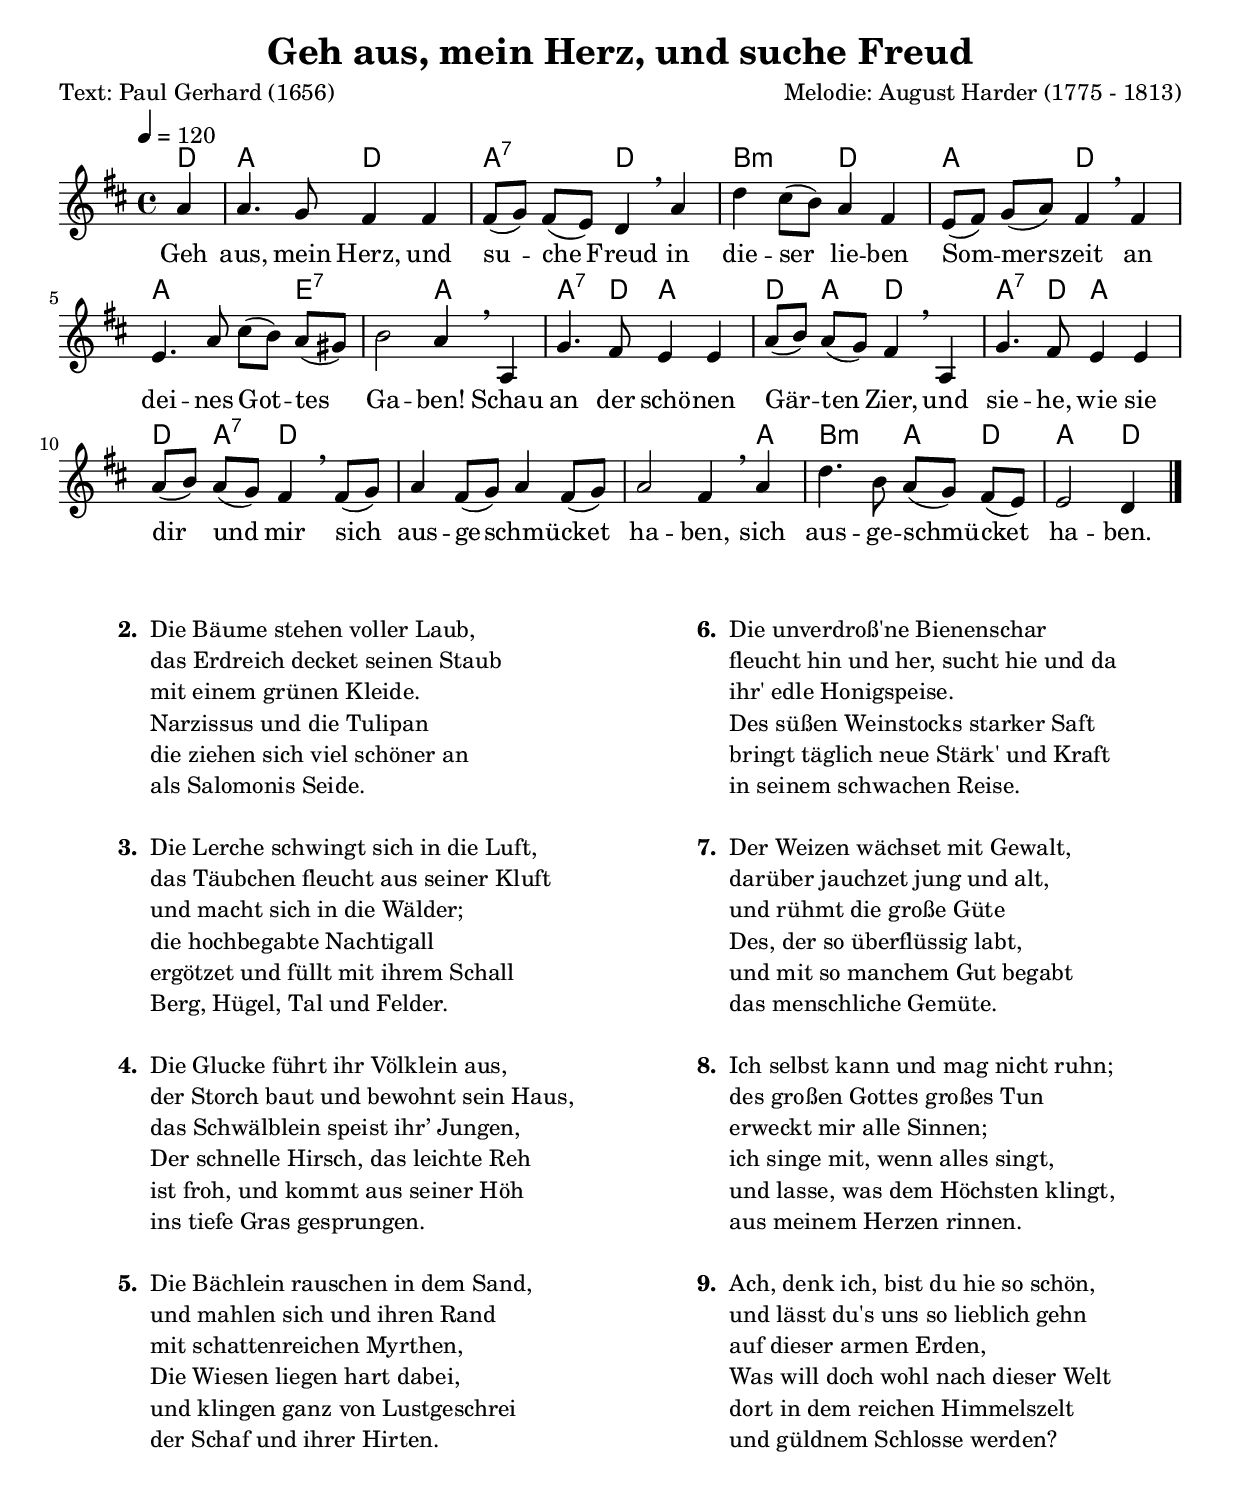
\version "2.23.14"
\bookpart {
  \tocItem \markup  "Geh aus, mein Herz, und suche Freud"
  \header { title = "Geh aus, mein Herz, und suche Freud"
     poet     = "Text: Paul Gerhard (1656)"
     composer = "Melodie: August Harder (1775 - 1813)"
  }
\score {
   \layout { indent = 0 }
   \midi { \tempo 4 = 120 }
   <<
   \chords {
	d4 a2 d a:7 d2 b:m d2 a d 
	a2. e2.:7 a2 a4.:7 d8 a2 d4 a d2 a4.:7 d8 a2 
	d4 a:7 d1. s2. a4 b2:m a4 d a2 d4
}
\relative c'' {
  \clef "treble"
  \time 4/4
  \tempo 4 = 120
  \key d\major
  \autoBeamOff
  %\repeat volta 2 { } %Wiederholung
  \partial 4 % 1/4 Auftakt
	a4 a4. g8 fis4 fis4 fis8 ([g8]) fis8 ([e8]) d4 \breathe a'4
	d4 cis8 [(b8)] a4 fis4 e8 ([fis8]) g8 ([a8]) fis4 \breathe fis
	e4. a8 cis ([b]) a ([gis]) b2 a4 \breathe a, g'4. fis8 e4 e
	a8 ([b]) a ([g]) fis4 \breathe a, g'4. fis8 e4 e
	a8 ([b]) a ([g]) fis4 \breathe fis8 ([g]) a4 fis8 ([g]) a4 fis8 ([g])
	a2 fis4 \breathe a4 d4. b8 a ([g]) fis ([e]) e2 d4 
  \bar "|."
}
\addlyrics {
  %\set stanza = "1."
	Geh aus, mein Herz, und su -- che Freud in die -- ser lie -- ben
	Som -- mers -- zeit an dei -- nes Got -- tes Ga -- ben!
	Schau an der schö -- nen Gär -- ten Zier, und sie -- he, wie sie
	dir und mir sich aus -- ge -- schmü -- cket ha -- ben, 
	sich aus -- ge -- schmü -- cket ha -- ben.
}
>>
}

\markup {
	\column {
    \hspace #0.1     % schafft ein wenig Platz zur den Noten
    \fill-line {
      \hspace #0.1  % Spalte vom linken Rand, auskommentieren, wenn nur eine Spalte
	  \column {      % erste Spalte links
        \line {	\bold "  2. "
          \column {
	  		"Die Bäume stehen voller Laub,"
			"das Erdreich decket seinen Staub"
			"mit einem grünen Kleide."
			"Narzissus und die Tulipan"
			"die ziehen sich viel schöner an"
            		"als Salomonis Seide."
			" "
          }
        }
        \hspace #0.1  % vertikaler Abstand zwischen den Strophen 
        \line { \bold "  3. "
          \column {
            		"Die Lerche schwingt sich in die Luft,"
            		"das Täubchen fleucht aus seiner Kluft"
            		"und macht sich in die Wälder;"
			"die hochbegabte Nachtigall"
			"ergötzet und füllt mit ihrem Schall"
			"Berg, Hügel, Tal und Felder."
			" "
		  }
		}
        \hspace #0.1  % vertikaler Abstand zwischen den Strophen 
        \line { \bold "  4. "
          \column {
			"Die Glucke führt ihr Völklein aus,"
			"der Storch baut und bewohnt sein Haus,"
			"das Schwälblein speist ihr’ Jungen,"
			"Der schnelle Hirsch, das leichte Reh"
			"ist froh, und kommt aus seiner Höh"
			"ins tiefe Gras gesprungen."
			" "
		  }
		}
        \hspace #0.1  % vertikaler Abstand zwischen den Strophen 
        \line {  \bold "  5. "
          \column {
			"Die Bächlein rauschen in dem Sand,"
			"und mahlen sich und ihren Rand"
			"mit schattenreichen Myrthen,"
			"Die Wiesen liegen hart dabei,"
			"und klingen ganz von Lustgeschrei"
			"der Schaf und ihrer Hirten."
			" "
          }
        }
      }
% { ab hier auskommentieren, wenn es nur eine Spalte sein soll
      \hspace #0.1    % horizontaler Abstand zwischen den Spalten
	  \column {       % zweite Spalte rechts
        \line {
          \bold "  6. "
          \column {
              		"Die unverdroß'ne Bienenschar"
              		"fleucht hin und her, sucht hie und da"
              		"ihr' edle Honigspeise."
              		"Des süßen Weinstocks starker Saft"
              		"bringt täglich neue Stärk' und Kraft"
              		"in seinem schwachen Reise."
			" "
          }
        }
        \hspace #0.1
        \line {
          \bold "  7. "
          \column {
			"Der Weizen wächset mit Gewalt,"
			"darüber jauchzet jung und alt,"
			"und rühmt die große Güte"
			"Des, der so überflüssig labt,"
			"und mit so manchem Gut begabt"
			"das menschliche Gemüte."
			" "
		  }
        }
        \hspace #0.1
        \line {
          \bold "  8. "
          \column {
              		"Ich selbst kann und mag nicht ruhn;"
              		"des großen Gottes großes Tun"
              		"erweckt mir alle Sinnen;"
              		"ich singe mit, wenn alles singt,"
              		"und lasse, was dem Höchsten klingt,"
              		"aus meinem Herzen rinnen."
			" "
          }
        }
        \hspace #0.1
        \line {
          \bold "  9. "
          \column {
			"Ach, denk ich, bist du hie so schön,"
			"und lässt du's uns so lieblich gehn"
			"auf dieser armen Erden,"
			"Was will doch wohl nach dieser Welt"
			"dort in dem reichen Himmelszelt"
			"und güldnem Schlosse werden?"
			" "
          }
        }
      }
% } % bis hier auskommentieren, wenn es nur eine Spalte sein soll
      \hspace #0.1  % Spalte vom linken Rand
	}
  }
}
}
